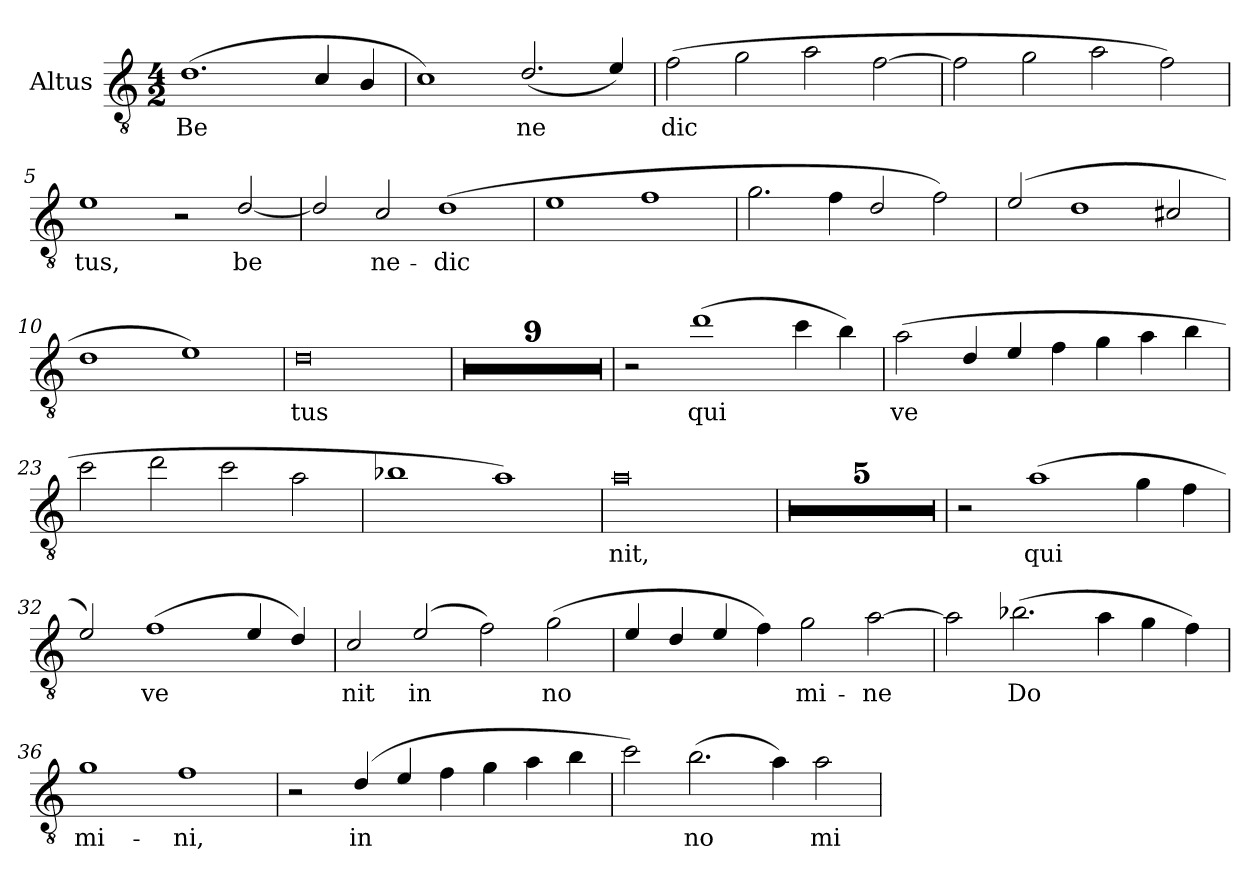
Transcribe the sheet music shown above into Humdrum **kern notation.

**kern	**text
*part1	*part1
*staff1	*staff1
*I"Altus	*
*I'A	*
*clefGv2	*
*ITrd4c7	*
*k[b-]	*
*M4/2	*
=1	=1
!	!LO:LY:b
(1.G	Be
4F/	.
4E/	.
=2	=2
1F)	.
!	!LO:LY:b
(2.G/	ne
4A/)	.
=3	=3
!	!LO:LY:b
(2B-\	dic
2c\	.
2d\	.
[2B-\	.
=4	=4
2B-\]	.
2c\	.
2d\	.
2B-\)	.
=5	=5
!	!LO:LY:b
1A	tus,
2r	.
!	!LO:LY:b
[2G/	be
!!LO:LB:g=z
=6	=6
2G/]	.
!	!LO:LY:b
2F/	ne-
!	!LO:LY:b
(1G	dic
=7	=7
1A	.
1B-	.
=8	=8
2.c\	.
4B-\	.
2G/	.
2B-\)	.
!!LO:LB:g=z
=9	=9
(2A/	.
1G	.
2F#X/	.
=10	=10
1G	.
1A)	.
=11	=11
!	!LO:LY:b
0G	tus
=12	=12
0r	.
=13	=13
0r	.
=14	=14
0r	.
=15	=15
0r	.
!!LO:LB:g=z
=16	=16
0r	.
=17	=17
0r	.
=18	=18
0r	.
=19	=19
0r	.
=20	=20
0r	.
!!LO:LB:g=z
=21	=21
2r	.
!	!LO:LY:b
(1g	qui
4f\	.
4e\)	.
!!LO:LB:g=z
=22	=22
!	!LO:LY:b
(2d\	ve
4G/	.
4A/	.
4B-\	.
4c\	.
4d\	.
4e\	.
=23	=23
2f\	.
2g\	.
2f\	.
2d\	.
=24	=24
1e-X	.
1d)	.
=25	=25
!	!LO:LY:b
0d	nit,
=26	=26
0r	.
=27	=27
0r	.
!!LO:LB:g=z
=28	=28
0r	.
=29	=29
0r	.
=30	=30
0r	.
!!LO:LB:g=z
=31	=31
2r	.
!	!LO:LY:b
(1d	qui
4c\	.
4B-\	.
=32	=32
2A/)	.
!	!LO:LY:b
(1B-	ve
4A/	.
4G/)	.
=33	=33
!	!LO:LY:b
2F/	nit
!	!LO:LY:b
(2A/	in
2B-\)	.
!	!LO:LY:b
(2c\	no
=34	=34
4A/	.
4G/	.
4A/	.
4B-\)	.
!	!LO:LY:b
2c\	mi-
!	!LO:LY:b
[2d\	ne
!!LO:LB:g=z
=35	=35
2d\]	.
!	!LO:LY:b
(2.e-X\	Do
4d\	.
4c\	.
4B-\)	.
!!LO:LB:g=z
=36	=36
!	!LO:LY:b
1c	mi-
!	!LO:LY:b
1B-	ni,
=37	=37
2r	.
!	!LO:LY:b
(4G/	in
4A/	.
4B-\	.
4c\	.
4d\	.
4e\	.
=38	=38
2f\)	.
!	!LO:LY:b
(2.e\	no
4d\)	.
!	!LO:LY:b
2d\	mi-
=	=
*-	*-
